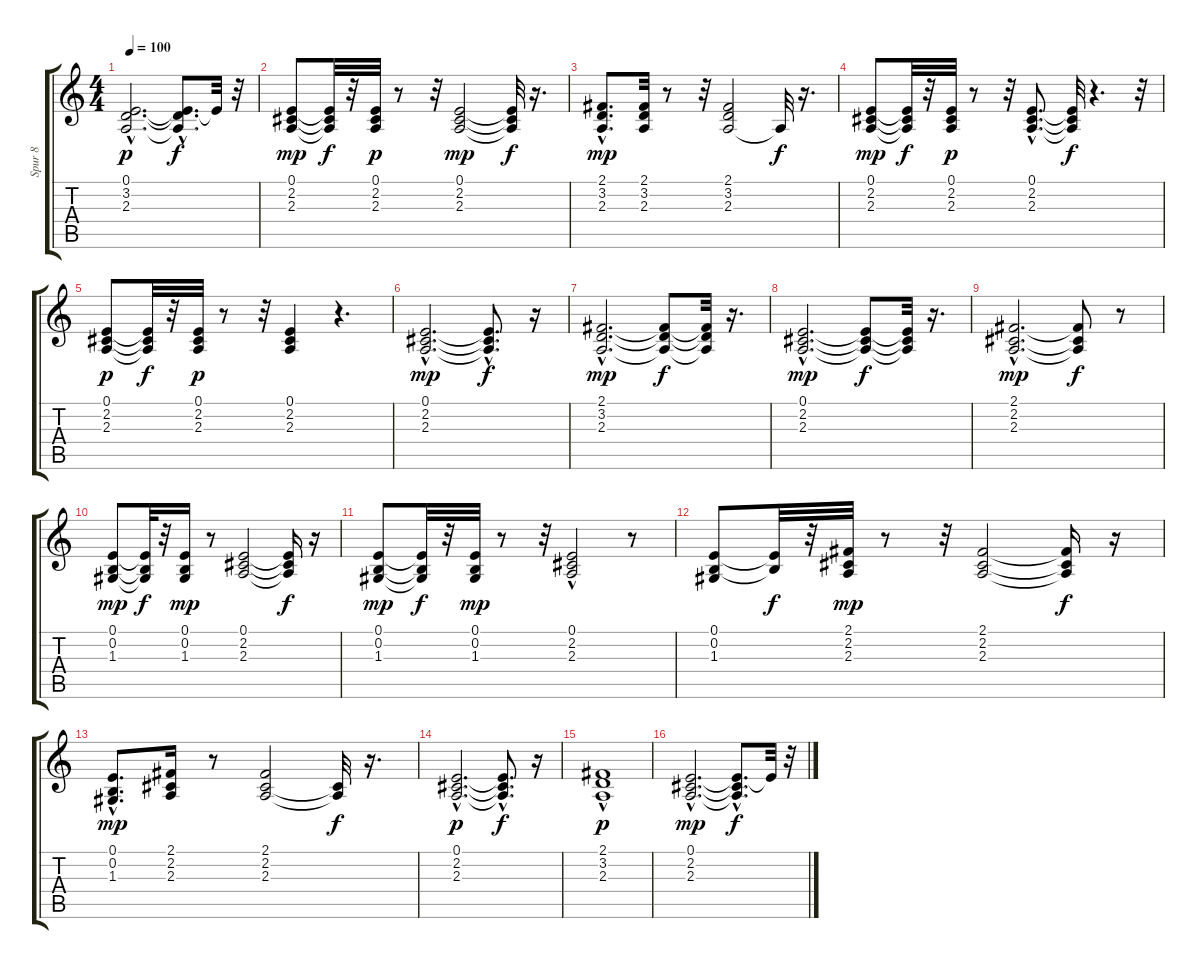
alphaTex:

\track ("Spur 8" "Spur 8") {instrument pad3polysynth}
\staff {score tabs}
\tuning (E4 B3 G3 D3 A2 E2) {hide}
\ts (4 4)
\tempo 100
\clef g2
\ks c
(0.1{hac} 3.2{hac} 2.3{hac}).2{d dy p} (0.1{hac t} 3.2{t} 2.3{hac t}).8{d dy f} 0.1{t}.32 r.32 |
(0.1 2.2 2.3).8{dy mp} (0.1{t} 2.2{t} 2.3{t}).32{dy f} r.32 (0.1 2.2 2.3).32{dy p} r.8 r.32 (0.1 2.2 2.3).2{dy mp} (0.1{t} 2.2{t} 2.3{t}).32{dy f} r.16{d} |
(2.1 3.2{hac} 2.3).8{d dy mp} (2.1 3.2 2.3).32 r.8 r.32 (2.1 3.2 2.3).2 2.3{t}.32{dy f} r.16{d} |
(0.1 2.2 2.3).8{dy mp} (0.1{t} 2.2{t} 2.3{t}).32{dy f} r.32 (0.1 2.2 2.3).32{dy p} r.8 r.32 (0.1{hac} 2.2{hac} 2.3{hac}).8{d} (0.1{t} 2.2{t} 2.3{t}).32{dy f} r.4{d} r.32 |
(0.1 2.2 2.3).8{dy p} (0.1{t} 2.2{t} 2.3{t}).32{dy f} r.32 (0.1 2.2 2.3).32{dy p} r.8 r.32 (0.1 2.2 2.3).4 r.4{d} |
(0.1{hac} 2.2{hac} 2.3{hac}).2{d dy mp} (0.1{t} 2.2{hac t} 2.3{t}).8{d dy f} r.16 |
(2.1{hac} 3.2{hac} 2.3{hac}).2{d dy mp} (2.1{t} 3.2{t} 2.3{t}).8{dy f} (2.1{t} 3.2{t} 2.3{t}).32 r.16{d} |
(0.1{hac} 2.2{hac} 2.3{hac}).2{d dy mp} (0.1{t} 2.2{t} 2.3{t}).8{dy f} (0.1{t} 2.2{t} 2.3{t}).32 r.16{d} |
(2.1{hac} 2.2{hac} 2.3{hac}).2{d dy mp} (2.1{t} 2.2{t} 2.3{t}).8{dy f} r.8 |
(0.1 0.2 1.3).8{dy mp} (0.1{t} 0.2{t} 1.3{t}).32{dy f} r.32 (0.1 0.2 1.3).16{dy mp} r.8 (0.1 2.2 2.3).2 (0.1{t} 2.2{t} 2.3{t}).16{dy f} r.16 |
(0.1 0.2 1.3).8{dy mp} (0.1{t} 0.2{t} 1.3{t}).32{dy f} r.32 (0.1 0.2 1.3).32{dy mp} r.8 r.32 (0.1{hac} 2.2 2.3).2 r.8 |
(0.1 0.2 1.3).8 (0.1{t} 0.2{t}).32{dy f} r.32 (2.1 2.2 2.3).32{dy mp} r.8 r.32 (2.1 2.2 2.3).2 (2.1{t} 2.2{t} 2.3{t}).16{dy f} r.16 |
(0.1{hac} 0.2{hac} 1.3).8{d dy mp} (2.1 2.2 2.3).16 r.8 (2.1 2.2 2.3).2 (2.2{t} 2.3{t}).32{dy f} r.16{d} |
(0.1{hac} 2.2{hac} 2.3{hac}).2{d dy p} (0.1{hac t} 2.2{hac t} 2.3{t}).8{d dy f} r.16 |
(2.1{hac} 3.2 2.3{hac}).1{dy p} |
(0.1{hac} 2.2{hac} 2.3{hac}).2{d dy mp} (0.1{hac t} 2.2{hac t} 2.3{hac t}).8{d dy f} 0.1{t}.32 r.32
